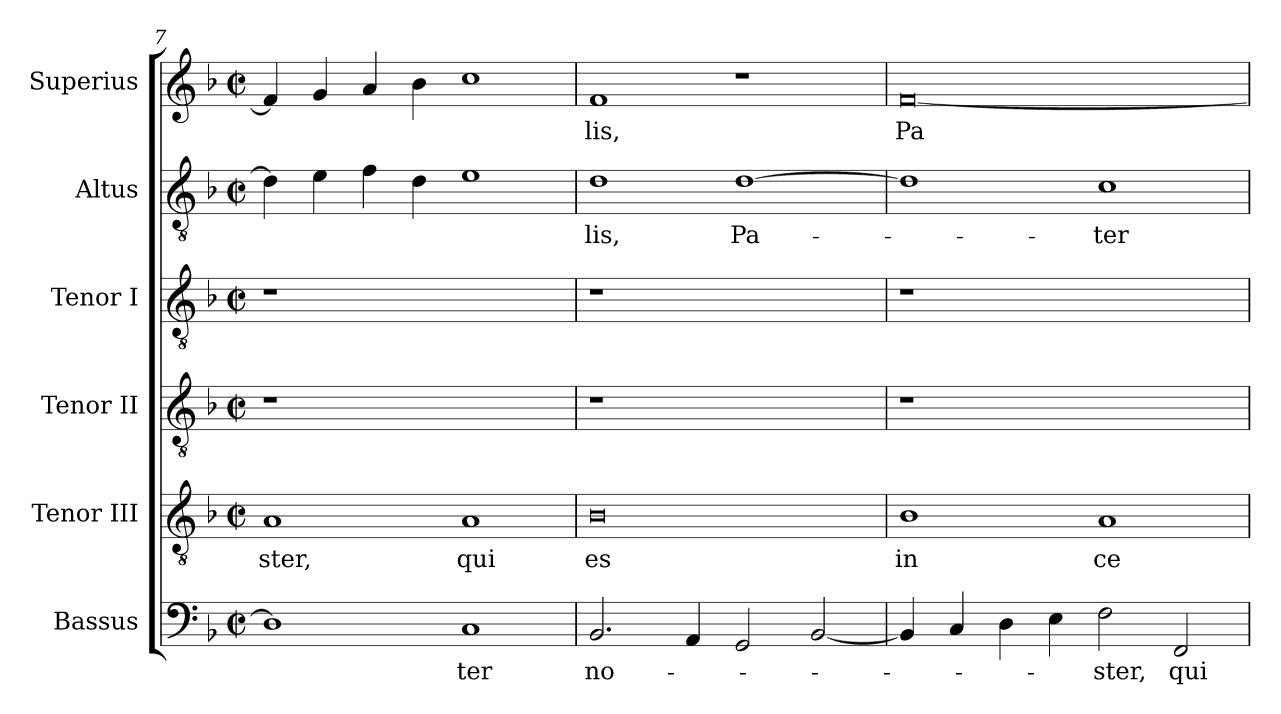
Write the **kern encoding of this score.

**kern	**text	**kern	**text	**kern	**kern	**kern	**text	**kern	**text
*part6	*part6	*part5	*part5	*part4	*part3	*part2	*part2	*part1	*part1
*staff6	*staff6	*staff5	*staff5	*staff4	*staff3	*staff2	*staff2	*staff1	*staff1
*I"Bassus	*	*I"Tenor III	*	*I"Tenor II	*I"Tenor I	*I"Altus	*	*I"Superius	*
*I'B.	*	*I'T.	*	*I'T.	*I'T.	*	*	*I'S.	*
*clefF4	*	*clefGv2	*	*clefGv2	*clefGv2	*clefGv2	*	*clefG2	*
*	*	*ITrd7c12	*	*ITrd7c12	*ITrd7c12	*ITrd7c12	*	*	*
*k[b-]	*	*k[b-]	*	*k[b-]	*k[b-]	*k[b-]	*	*k[b-]	*
*F:	*	*F:	*	*F:	*F:	*F:	*	*F:	*
*M2/2	*	*M2/2	*	*M2/2	*M2/2	*M2/2	*	*M2/2	*
*met(c|)	*	*met(c|)	*	*met(c|)	*met(c|)	*met(c|)	*	*met(c|)	*
=7	=7	=7	=7	=7	=7	=7	=7	=7	=7
!	!	!	!LO:LY:b:color=#000000	!LO:N:vis=1	!LO:N:vis=1	!	!	!	!
1Di]	.	1AAi	-ster,	1r	1r	4Di\]	.	4fi/]	.
.	.	.	.	.	.	4Ei\	.	4gi/	.
.	.	.	.	.	.	4Fi\	.	4ai/	.
.	.	.	.	.	.	4Di\	.	4b-i\	.
!	!LO:LY:b:color=#000000	!	!	!	!	!	!	!	!
!	!	!	!LO:LY:b:color=#000000	!	!	!	!	!	!
1Ci	-ter	1AAi	qui	1ryy	1ryy	1Ei	.	1cci	.
=8	=8	=8	=8	=8	=8	=8	=8	=8	=8
!	!LO:LY:b:color=#000000	!	!	!	!	!	!	!	!
!	!	!	!LO:LY:b:color=#000000	!LO:N:vis=1	!LO:N:vis=1	!	!	!	!
!	!	!	!	!	!	!	!LO:LY:b:color=#000000	!	!
!	!	!	!	!	!	!	!	!	!LO:LY:b:color=#000000
2.BB-i/	no-	0BB-i	es	1r	1r	1Di	-lis,	1fi	-lis,
4AAi/	.	.	.	.	.	.	.	.	.
!	!	!	!	!	!	!	!LO:LY:b:color=#000000	!	!
2GGi/	.	.	.	1ryy	1ryy	[>1Di	Pa-	1r	.
[<2BB-i/	.	.	.	.	.	.	.	.	.
=9	=9	=9	=9	=9	=9	=9	=9	=9	=9
!	!	!	!LO:LY:b:color=#000000	!LO:N:vis=1	!LO:N:vis=1	!	!	!	!
!	!	!	!	!	!	!	!	!	!LO:LY:b:color=#000000
4BB-i/]	.	1BB-i	in	1r	1r	1Di]	.	[<0fi	Pa-
4Ci/	.	.	.	.	.	.	.	.	.
4Di\	.	.	.	.	.	.	.	.	.
4Ei\	.	.	.	.	.	.	.	.	.
!	!LO:LY:b:color=#000000	!	!	!	!	!	!	!	!
!	!	!	!LO:LY:b:color=#000000	!	!	!	!	!	!
!	!	!	!	!	!	!	!LO:LY:b:color=#000000	!	!
2Fi\	-ster,	1AAi	ce-	1ryy	1ryy	1Ci	-ter	.	.
!	!LO:LY:b:color=#000000	!	!	!	!	!	!	!	!
2FFi/	qui	.	.	.	.	.	.	.	.
=	=	=	=	=	=	=	=	=	=
*-	*-	*-	*-	*-	*-	*-	*-	*-	*-
